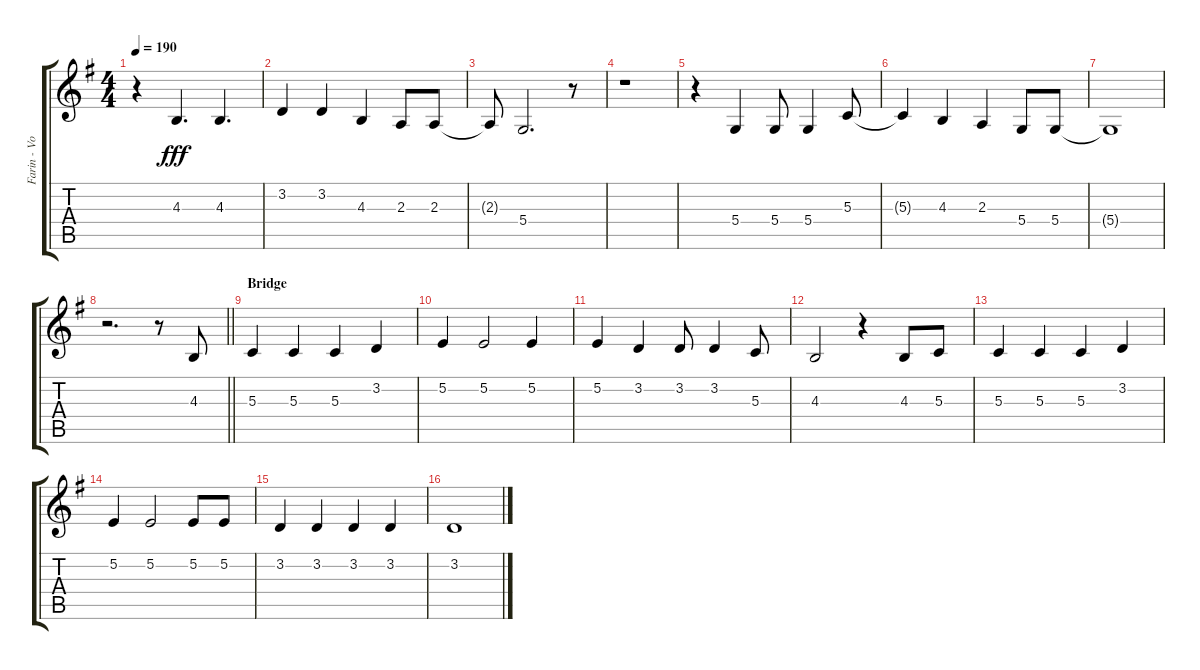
\track ("Farin - Voice" "Farin - Vo") {instrument oboe}
\staff {score tabs}
\tuning (E4 B3 G3 D3 A2 E2) {hide}
\ts (4 4)
\tempo 190
\clef g2
\ks g
r.4{dy fff} 4.3.4{d} 4.3.4{d} |
3.2.4 3.2.4 4.3.4 2.3.8 2.3.8 |
2.3{t}.8 5.4.2{d} r.8 |
r.1 |
r.4 5.4.4 5.4.8 5.4.4 5.3.8 |
5.3{t}.4 4.3.4 2.3.4 5.4.8 5.4.8 |
5.4{t}.1 |
\barLineRight lightlight
r.2{d} r.8 4.3.8 |
\section ("" "Bridge")
5.3.4 5.3.4 5.3.4 3.2.4 |
5.2.4 5.2.2 5.2.4 |
5.2.4 3.2.4 3.2.8 3.2.4 5.3.8 |
4.3.2 r.4 4.3.8 5.3.8 |
5.3.4 5.3.4 5.3.4 3.2.4 |
5.2.4 5.2.2 5.2.8 5.2.8 |
3.2.4 3.2.4 3.2.4 3.2.4 |
3.2.1
